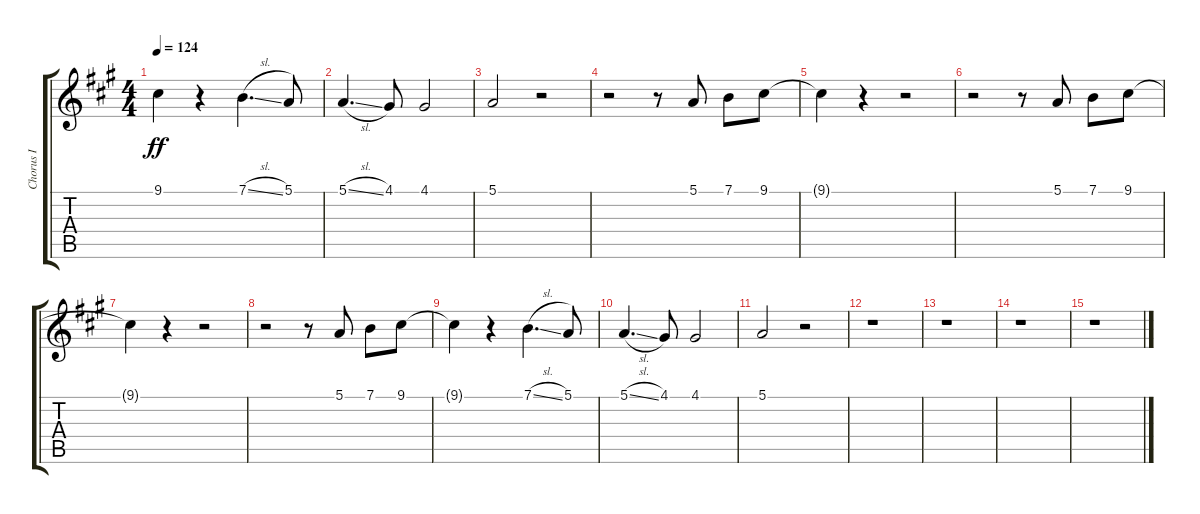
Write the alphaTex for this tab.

\track ("Chorus I" "Chorus I") {instrument voiceoohs}
\staff {score tabs}
\tuning (E4 B3 G3 D3 A2 E2) {hide}
\ts (4 4)
\tempo 124
\clef g2
\ks a
9.1{t}.4{dy ff} r.4 7.1{sl}.4{d} 5.1.8 |
5.1{sl}.4{d} 4.1.8 4.1.2 |
5.1.2 r.2 |
r.2 r.8 5.1.8 7.1.8 9.1.8 |
9.1{t}.4 r.4 r.2 |
r.2 r.8 5.1.8 7.1.8 9.1.8 |
9.1{t}.4 r.4 r.2 |
r.2 r.8 5.1.8 7.1.8 9.1.8 |
9.1{t}.4 r.4 7.1{sl}.4{d} 5.1.8 |
5.1{sl}.4{d} 4.1.8 4.1.2 |
5.1.2 r.2 |
r.1 |
r.1 |
r.1 |
r.1
